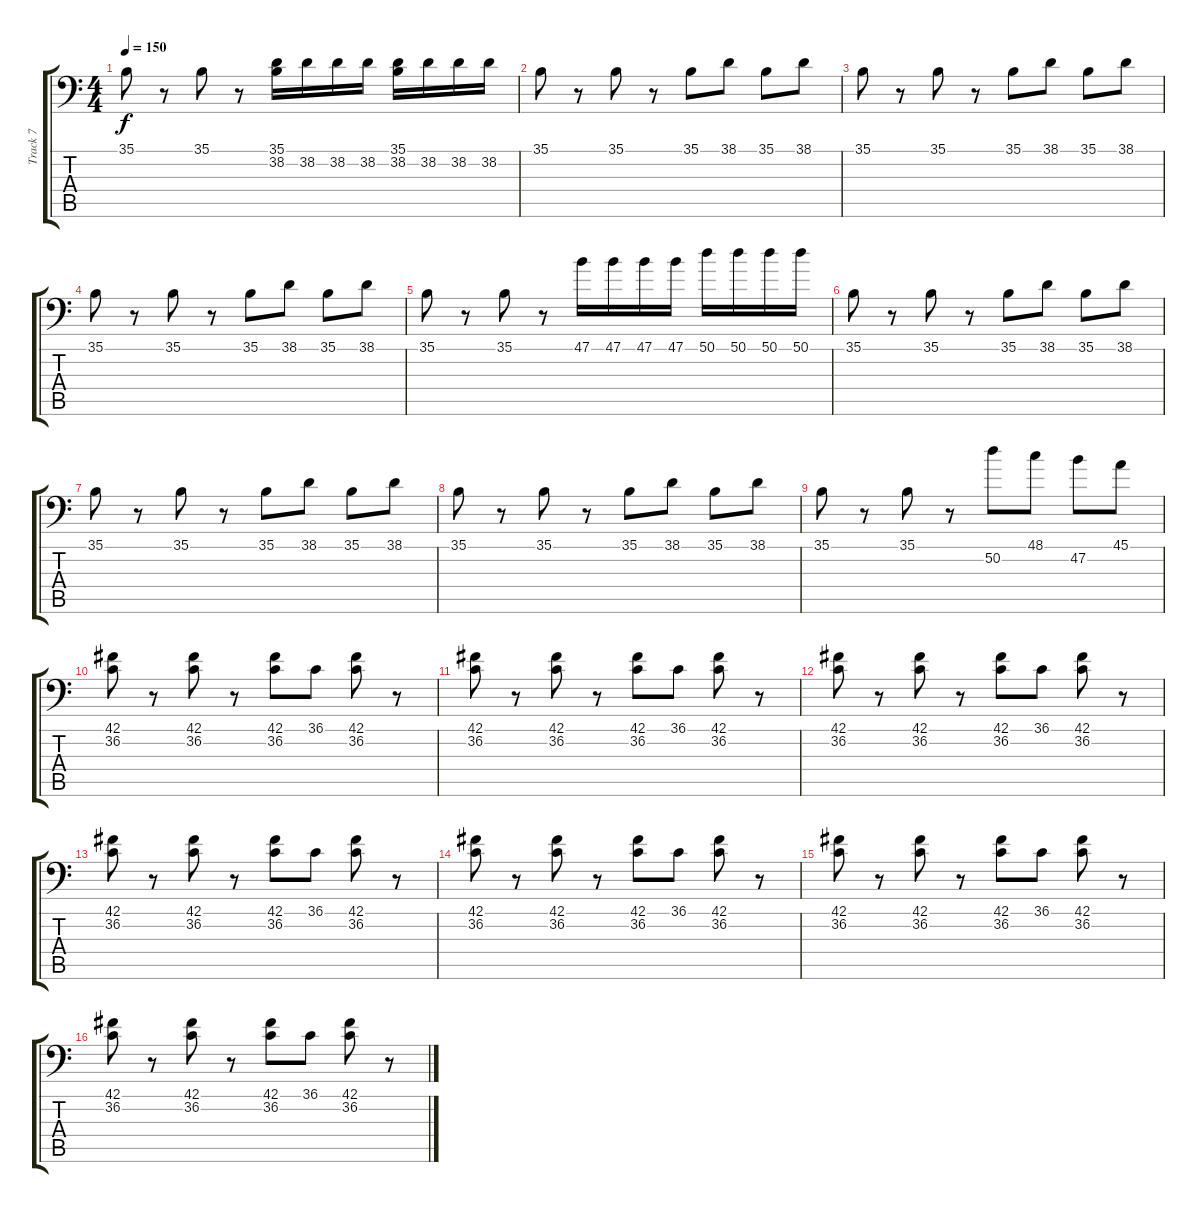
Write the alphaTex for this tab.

\track ("Track 7" "Track 7") {instrument acousticgrandpiano}
\staff {score tabs}
\tuning (C-1 C-1 C-1 C-1 C-1 C-1) {hide}
\ts (4 4)
\tempo 150
\clef f4
\ks c
35.1.8{dy f} r.8 35.1.8 r.8 (35.1 38.2).16 38.2.16 38.2.16 38.2.16 (35.1 38.2).16 38.2.16 38.2.16 38.2.16 |
35.1.8 r.8 35.1.8 r.8 35.1.8 38.1.8 35.1.8 38.1.8 |
35.1.8 r.8 35.1.8 r.8 35.1.8 38.1.8 35.1.8 38.1.8 |
35.1.8 r.8 35.1.8 r.8 35.1.8 38.1.8 35.1.8 38.1.8 |
35.1.8 r.8 35.1.8 r.8 47.1.16 47.1.16 47.1.16 47.1.16 50.1.16 50.1.16 50.1.16 50.1.16 |
35.1.8 r.8 35.1.8 r.8 35.1.8 38.1.8 35.1.8 38.1.8 |
35.1.8 r.8 35.1.8 r.8 35.1.8 38.1.8 35.1.8 38.1.8 |
35.1.8 r.8 35.1.8 r.8 35.1.8 38.1.8 35.1.8 38.1.8 |
35.1.8 r.8 35.1.8 r.8 50.2.8 48.1.8 47.2.8 45.1.8 |
(42.1 36.2).8 r.8 (42.1 36.2).8 r.8 (42.1 36.2).8 36.1.8 (42.1 36.2).8 r.8 |
(42.1 36.2).8 r.8 (42.1 36.2).8 r.8 (42.1 36.2).8 36.1.8 (42.1 36.2).8 r.8 |
(42.1 36.2).8 r.8 (42.1 36.2).8 r.8 (42.1 36.2).8 36.1.8 (42.1 36.2).8 r.8 |
(42.1 36.2).8 r.8 (42.1 36.2).8 r.8 (42.1 36.2).8 36.1.8 (42.1 36.2).8 r.8 |
(42.1 36.2).8 r.8 (42.1 36.2).8 r.8 (42.1 36.2).8 36.1.8 (42.1 36.2).8 r.8 |
(42.1 36.2).8 r.8 (42.1 36.2).8 r.8 (42.1 36.2).8 36.1.8 (42.1 36.2).8 r.8 |
(42.1 36.2).8 r.8 (42.1 36.2).8 r.8 (42.1 36.2).8 36.1.8 (42.1 36.2).8 r.8
